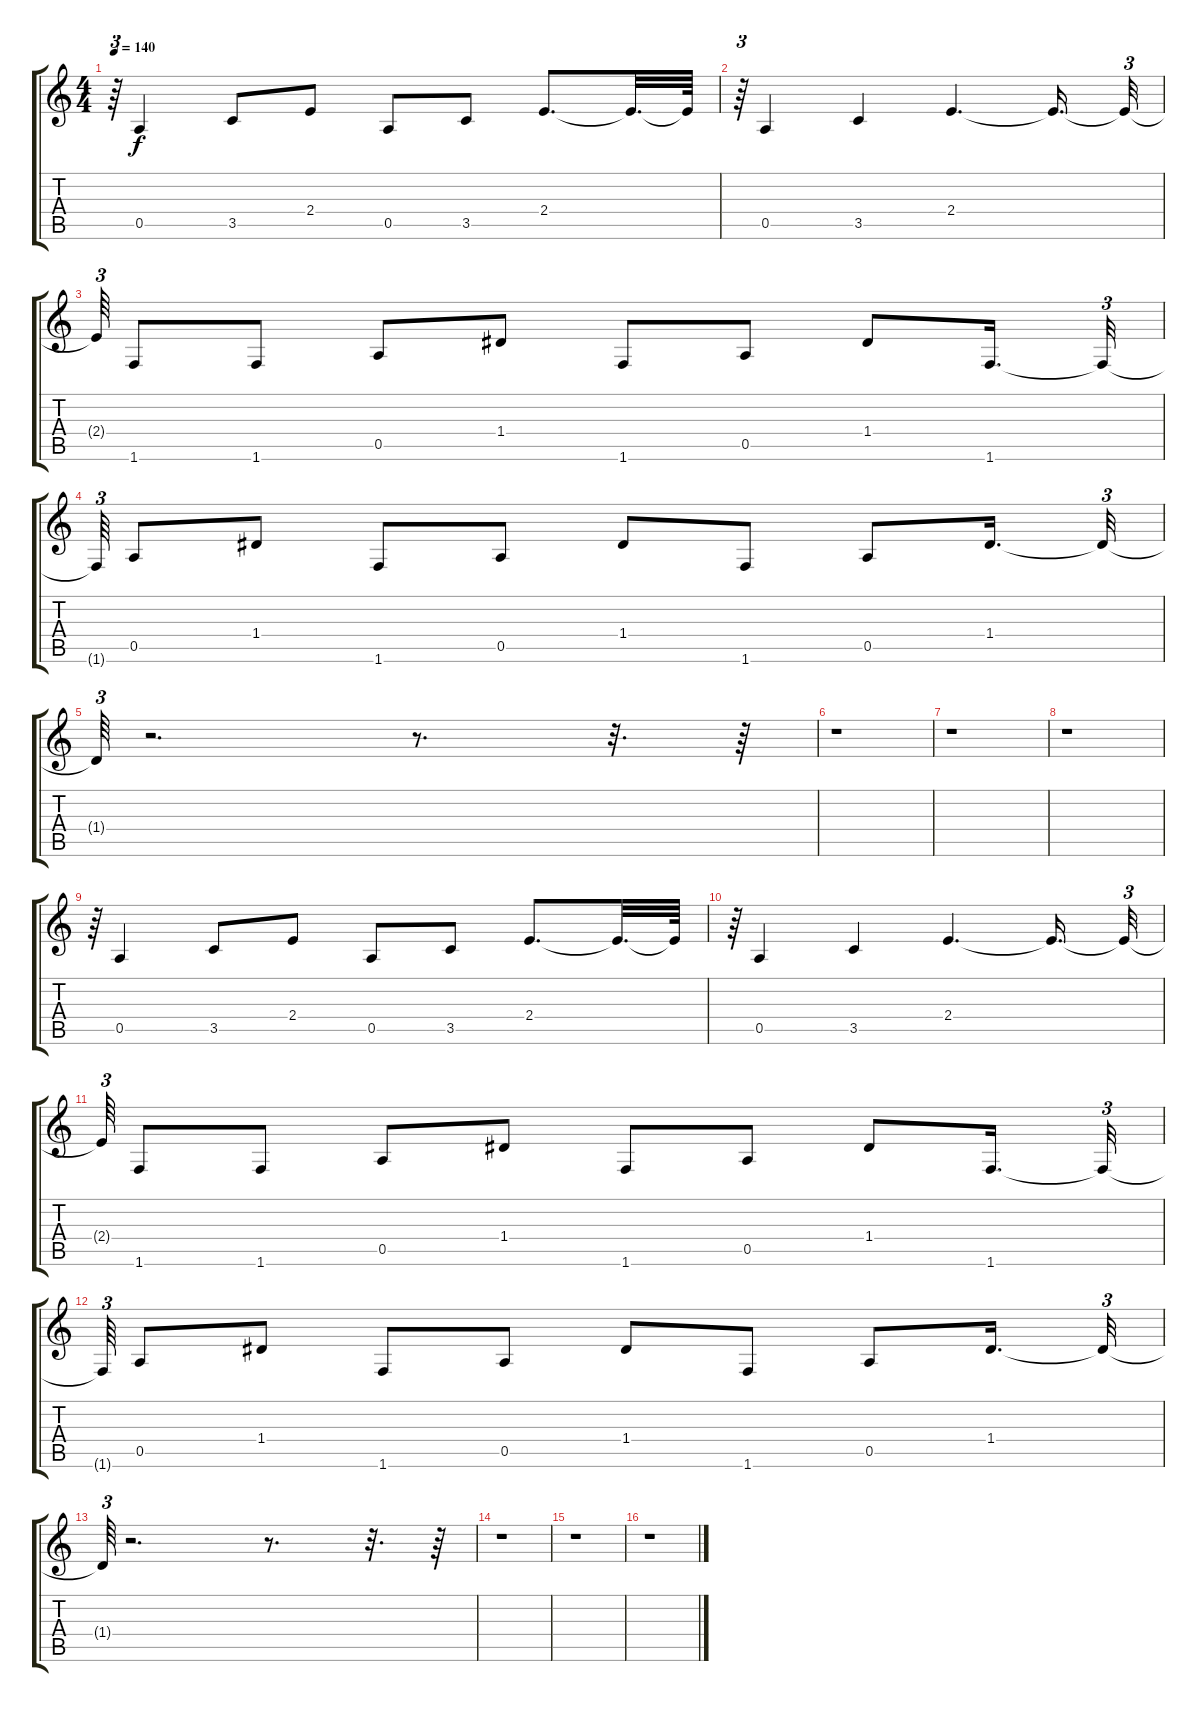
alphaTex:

\track "" {instrument acousticguitarnylon}
\staff {score tabs}
\tuning (E4 B3 G3 D3 A2 E2) {hide}
\ts (4 4)
\tempo 140
\clef g2
\ks c
r.64{tu (3 2) dy f} 0.5.4 3.5.8 2.4.8 0.5.8 3.5.8 2.4.8{d} 2.4{t}.32{d} 2.4{t}.64 |
r.64{tu (3 2)} 0.5.4 3.5.4 2.4.4{d} 2.4{t}.16{d} 2.4{t}.32{tu (3 2)} |
2.4{t}.64{tu (3 2)} 1.6.8 1.6.8 0.5.8 1.4.8 1.6.8 0.5.8 1.4.8 1.6.16{d} 1.6{t}.32{tu (3 2)} |
1.6{t}.64{tu (3 2)} 0.5.8 1.4.8 1.6.8 0.5.8 1.4.8 1.6.8 0.5.8 1.4.16{d} 1.4{t}.32{tu (3 2)} |
1.4{t}.64{tu (3 2)} r.2{d} r.8{d} r.32{d} r.64 |
r.1 |
r.1 |
r.1 |
r.64{tu (3 2)} 0.5.4 3.5.8 2.4.8 0.5.8 3.5.8 2.4.8{d} 2.4{t}.32{d} 2.4{t}.64 |
r.64{tu (3 2)} 0.5.4 3.5.4 2.4.4{d} 2.4{t}.16{d} 2.4{t}.32{tu (3 2)} |
2.4{t}.64{tu (3 2)} 1.6.8 1.6.8 0.5.8 1.4.8 1.6.8 0.5.8 1.4.8 1.6.16{d} 1.6{t}.32{tu (3 2)} |
1.6{t}.64{tu (3 2)} 0.5.8 1.4.8 1.6.8 0.5.8 1.4.8 1.6.8 0.5.8 1.4.16{d} 1.4{t}.32{tu (3 2)} |
1.4{t}.64{tu (3 2)} r.2{d} r.8{d} r.32{d} r.64 |
r.1 |
r.1 |
r.1
